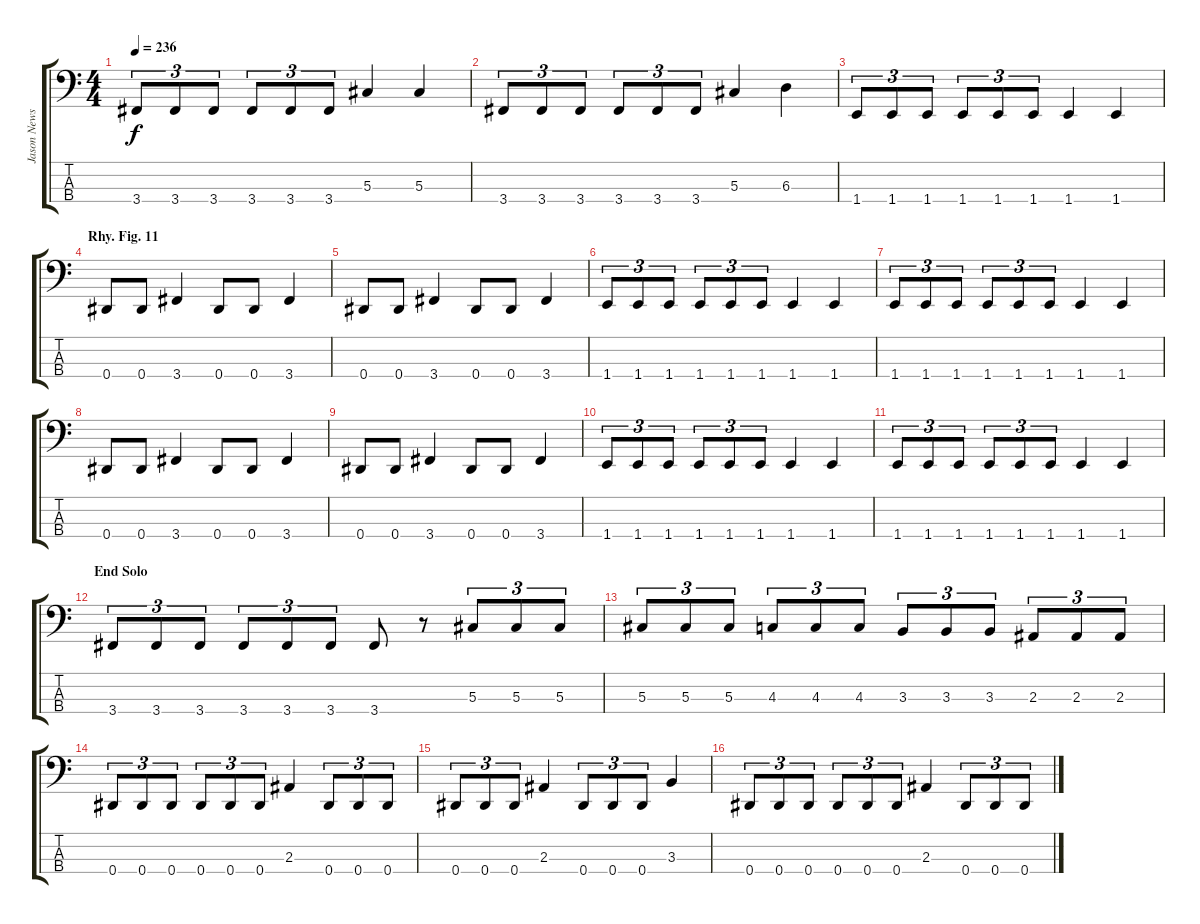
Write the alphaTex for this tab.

\track ("Jason Newsted (Bass)" "Jason News") {instrument electricbasspick}
\staff {score tabs}
\tuning (Gb2 Db2 Ab1 Eb1) {hide}
\ts (4 4)
\tempo 236
\clef f4
\ks c
3.4.8{tu (3 2) dy f} 3.4.8{tu (3 2)} 3.4.8{tu (3 2)} 3.4.8{tu (3 2)} 3.4.8{tu (3 2)} 3.4.8{tu (3 2)} 5.3.4 5.3.4 |
3.4.8{tu (3 2)} 3.4.8{tu (3 2)} 3.4.8{tu (3 2)} 3.4.8{tu (3 2)} 3.4.8{tu (3 2)} 3.4.8{tu (3 2)} 5.3.4 6.3.4 |
1.4.8{tu (3 2)} 1.4.8{tu (3 2)} 1.4.8{tu (3 2)} 1.4.8{tu (3 2)} 1.4.8{tu (3 2)} 1.4.8{tu (3 2)} 1.4.4 1.4.4 |
\section ("" "Rhy. Fig. 11")
0.4.8 0.4.8 3.4.4 0.4.8 0.4.8 3.4.4 |
0.4.8 0.4.8 3.4.4 0.4.8 0.4.8 3.4.4 |
1.4.8{tu (3 2)} 1.4.8{tu (3 2)} 1.4.8{tu (3 2)} 1.4.8{tu (3 2)} 1.4.8{tu (3 2)} 1.4.8{tu (3 2)} 1.4.4 1.4.4 |
1.4.8{tu (3 2)} 1.4.8{tu (3 2)} 1.4.8{tu (3 2)} 1.4.8{tu (3 2)} 1.4.8{tu (3 2)} 1.4.8{tu (3 2)} 1.4.4 1.4.4 |
0.4.8 0.4.8 3.4.4 0.4.8 0.4.8 3.4.4 |
0.4.8 0.4.8 3.4.4 0.4.8 0.4.8 3.4.4 |
1.4.8{tu (3 2)} 1.4.8{tu (3 2)} 1.4.8{tu (3 2)} 1.4.8{tu (3 2)} 1.4.8{tu (3 2)} 1.4.8{tu (3 2)} 1.4.4 1.4.4 |
1.4.8{tu (3 2)} 1.4.8{tu (3 2)} 1.4.8{tu (3 2)} 1.4.8{tu (3 2)} 1.4.8{tu (3 2)} 1.4.8{tu (3 2)} 1.4.4 1.4.4 |
\section ("" "End Solo")
3.4.8{tu (3 2)} 3.4.8{tu (3 2)} 3.4.8{tu (3 2)} 3.4.8{tu (3 2)} 3.4.8{tu (3 2)} 3.4.8{tu (3 2)} 3.4.8 r.8 5.3.8{tu (3 2)} 5.3.8{tu (3 2)} 5.3.8{tu (3 2)} |
5.3.8{tu (3 2)} 5.3.8{tu (3 2)} 5.3.8{tu (3 2)} 4.3.8{tu (3 2)} 4.3.8{tu (3 2)} 4.3.8{tu (3 2)} 3.3.8{tu (3 2)} 3.3.8{tu (3 2)} 3.3.8{tu (3 2)} 2.3.8{tu (3 2)} 2.3.8{tu (3 2)} 2.3.8{tu (3 2)} |
0.4.8{tu (3 2)} 0.4.8{tu (3 2)} 0.4.8{tu (3 2)} 0.4.8{tu (3 2)} 0.4.8{tu (3 2)} 0.4.8{tu (3 2)} 2.3.4 0.4.8{tu (3 2)} 0.4.8{tu (3 2)} 0.4.8{tu (3 2)} |
0.4.8{tu (3 2)} 0.4.8{tu (3 2)} 0.4.8{tu (3 2)} 2.3.4 0.4.8{tu (3 2)} 0.4.8{tu (3 2)} 0.4.8{tu (3 2)} 3.3.4 |
0.4.8{tu (3 2)} 0.4.8{tu (3 2)} 0.4.8{tu (3 2)} 0.4.8{tu (3 2)} 0.4.8{tu (3 2)} 0.4.8{tu (3 2)} 2.3.4 0.4.8{tu (3 2)} 0.4.8{tu (3 2)} 0.4.8{tu (3 2)}
